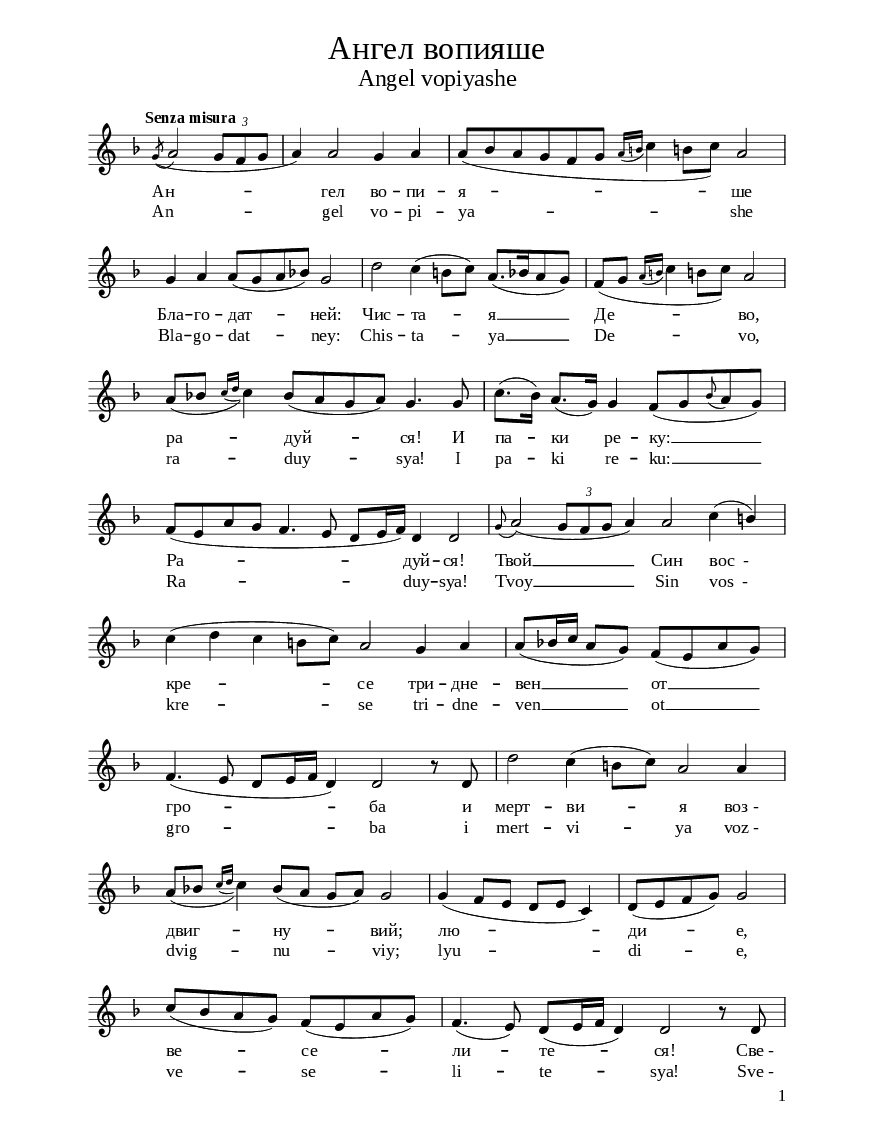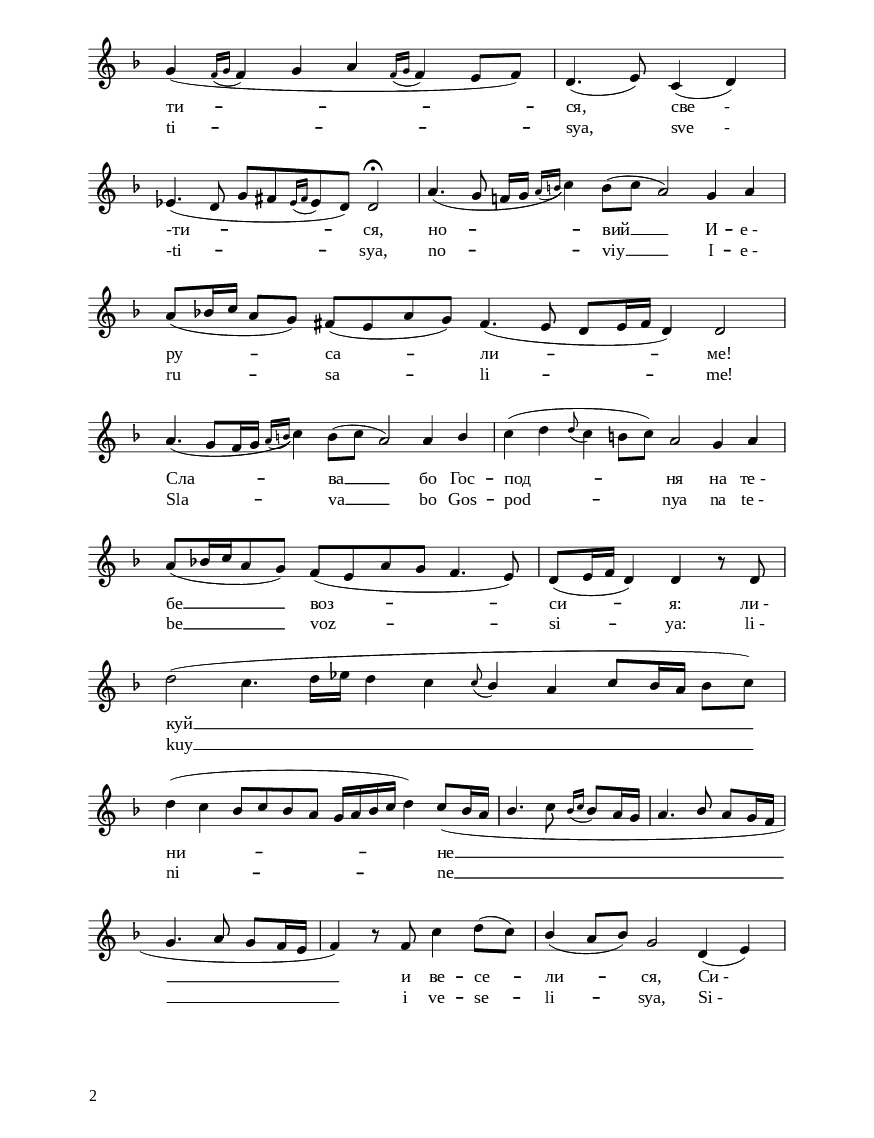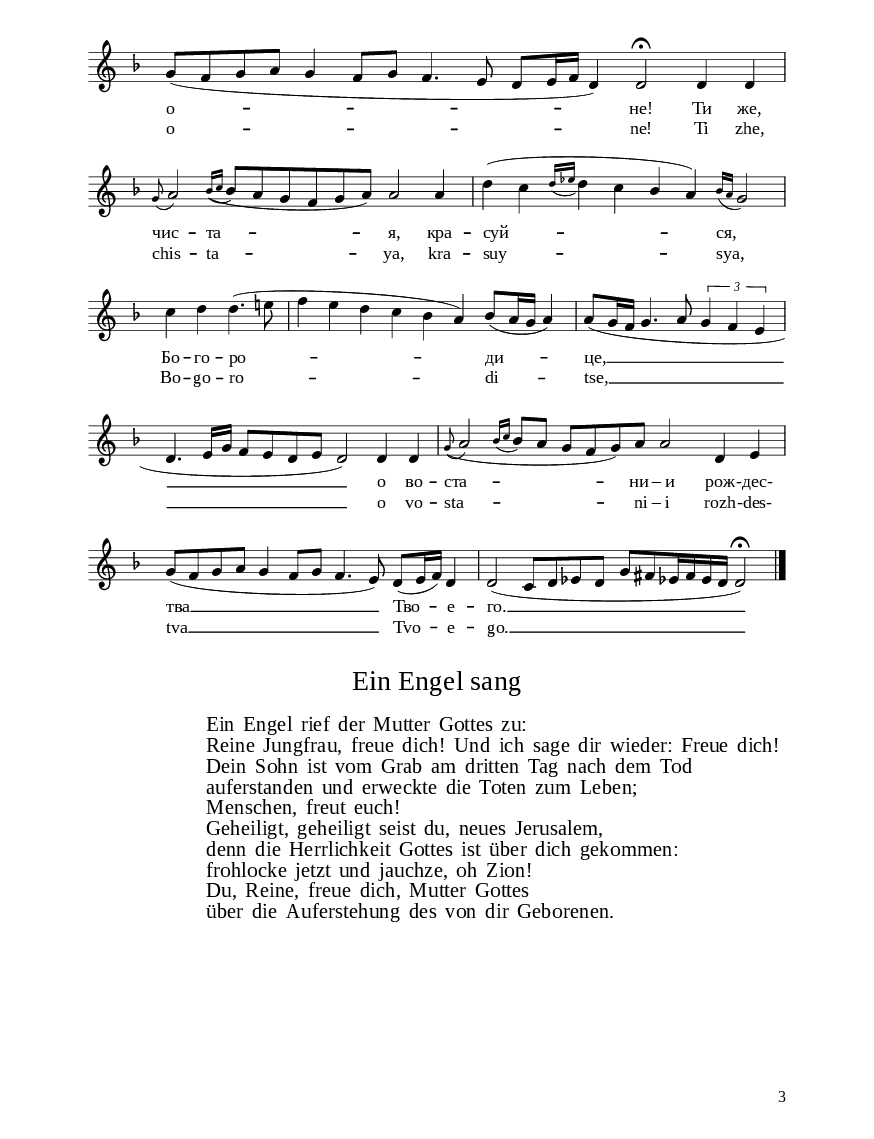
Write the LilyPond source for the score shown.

\version "2.24.0"

% include paper part and global functions
\include "include/globals.ily"

\bookpart {
  \label #'ref064
  \tocItem \markup "Ангел вопияше – Angel vopiyashe"
  \include "include/bookpart-paper.ily"
  \score {
    \include "include/score-layout.ily"

    \new Voice \relative c' {
      \clef treble
      \key d \minor
      \tempo "Senza misura"
      \autoBeamOff
      \omit Score.TimeSignature
      \cadenzaOn % allows custom bar lines


      \acciaccatura g'8 (a2 \tuplet 3/2 { g8 [f g] } \bar "|"
      a4) a2 g4 a4 \bar "|"
      \slurDown a8( [bes a g f g] \acciaccatura { a16 [b] } c4 b!8 [c]) a2 \bar "|" \break

      \slurNeutral g4 a a8 ([g a bes]) g2 \bar "|"
      d'2 c4 (b8 [c]) a8. ([bes16 a8 g]) \bar "|"
      \slurDown f8([ g] \acciaccatura { a16 [b] } c4 b!8[ c]) a2 \bar "|"  \break

      a8( [bes] \acciaccatura { c16 [d] } c4) bes8( [a g a]) g4. g8 \bar "|"
      \slurNeutral c8.( [bes16]) a8.( [g16]) g4 f8( [g \appoggiatura bes a g]) \bar "|"  \break

      f8( [e a g] f4. e8 d [e16 f]) d4 d2 \bar "|"
      \appoggiatura g8  a2( \tuplet 3/2 { g8 [f g] } a4) a2 c4( \stemUp b) \bar "|"  \break

      \stemNeutral c4( d  c b!8 [c]) a2 g4 a \bar "|"
      \stemUp a8( [bes16 c] a8 [g]) f( [e a g]) \bar "|"  \break

      f4.( e8 d[ e16 f] d4) d2 r8 d \bar "|"
      \stemNeutral d'2 c4( b!8[ c]) a2 a4 \bar "|"  \break

      \slurDown a8([bes] \acciaccatura { c16 [d] } c4) bes8( [a] g [a]) g2 \bar "|"
      g4( f8 [e] d [e] c4) \bar "|"
      d8([ e f g]) g2 \bar "|"  \break

      c8([ bes a g]) f([ e a g]) \bar "|"
      f4.( e8) d([ e16 f] d4) d2 r8 d \bar "|"  \break
      \pageBreak

      g4( \acciaccatura { f16 [g] } f4 g a \acciaccatura { f16 [g] } f4 e8[  f]) \bar "|"
      d4.( e8) c4( d) \bar "|"  \break

      ees4.( d8 g8[ fis \acciaccatura { ees16 [fis] }  ees8 d]) d2\fermata \bar "|"
      a'4.( g8 f16[ g] \acciaccatura { a16 [b] } c4) \slurNeutral b8([ c] a2) g4 a4 \bar "|"  \break

      \stemUp a8([ bes16 c] a8  [g]) fis8([ ees a g]) fis4.( ees8 d[ ees16 fis] d4) d2 \bar "|"  \break

      \stemNeutral \slurDown a'4.( g8[ fis16 g] \acciaccatura { a16 [b!] } c4) \slurNeutral b8([ c]  a2)  a4 \stemUp b \bar "|"
      \stemNeutral c4( d \appoggiatura d8 c4 b!8[ c]) a2 g4 a \bar "|"  \break

      a8([ bes16 c a8 g]) fis([ ees a g] fis4. ees8) \bar "|"
      d8([ ees16 fis] d4) d r8 d \bar "|"  \break

      d'2( c4. d16[ ees] d4 c \appoggiatura c8 \stemUp bes4 a c8[ bes16 a]  \stemNeutral bes8[ c]) \bar "|"  \break

      d4( c \stemUp bes8[ c bes a] g16[ a bes c] \stemNeutral d4) \stemUp \slurDown c8([ bes16 a] \bar "|" \noBreak
      bes4. \stemNeutral c8 \acciaccatura { bes16 [c] } \stemUp bes8[ a16 g]  \bar "|" \noBreak
      a4. bes8 a[ g16 fis] \bar "|" \break

      g4. a8 g8[ fis16 ees] \bar "|"
      fis4) r8 fis \stemNeutral \slurNeutral c'4 d8([ c])  \bar "|"
      \stemUp bes4( a8[ bes]) g2 d4( ees)  \bar "|" \break
      \pageBreak

      g8([ fis g a] g4 fis8[ g] fis4. ees8 d8[ ees16 fis] d4) d2\fermata d4 d  \bar "|" \break

      \appoggiatura g8 a2 \acciaccatura { bes16([ c] } bes8[ a g fis g a]) a2 a4 \bar "|"
      \stemNeutral d4( c \acciaccatura { d16[ ees!]} d4 c \stemUp bes a) \acciaccatura { bes16[ a] } g2 \bar "|" \break

      \stemNeutral c4 d d4.( e8 \bar "|" \noBreak
      f4 e d c bes a) bes8([ a16 g] a4) \bar "|" \noBreak
      a8([ g16 fis] g4. a8 \tuplet 3/2 { g4 fis ees } \bar "|" \break

      d4. ees16[ g] fis8[ ees d ees] d2) d4 d \bar "|" \noBreak
      \appoggiatura g8( a2 \acciaccatura { bes16[ c] } bes8[ a] g8[ fis g) a] a2 d,4 ees \bar "|" \break

      g8([ fis g a] g4 fis8[ g] fis4. ees8) d([ ees16 fis)] d4 \bar "|" \noBreak
      d2( c8[  d ees! d] g8[ fis! ees!16 fis  ees d] d2)\fermata \bar "|."

      %\pageBreak
    }

    \addlyrics {
      Ан -- гел во -- пи -- я -- -- -- ше
      Бла -- го -- дат -- ней: Чис -- та -- я __ Де -- во,
      ра -- дуй -- ся! И па -- ки ре -- ку: __
      Ра -- -- дуй -- ся! Твой __ Син "вос  -"
      кре -- -- се три -- дне -- вен __  от __
      гро -- ба и мерт -- ви -- я "воз -"
      двиг -- ну -- вий; лю -- -- ди -- е,
      ве -- се -- ли -- те -- ся! "Све -"
      ти -- -- -- -- -- -- ся, "све       -"
      "-ти" --  -- ся, но -- -- вий __ И -- "е -"
      ру -- -- са -- ли -- -- -- ме!
      Сла -- ва __ бо Гос -- под -- ня на "те -"
      бе __ воз -- -- си -- я: "ли -"
      куй __ ни -- -- не __
      и ве -- се -- ли -- ся, "Си -"
      о -- -- -- -- -- -- не! Ти же,
      чис -- та -- я, кра -- суй -- -- ся,
      Бо -- го -- ро -- -- -- ди -- це, __
      о во -- ста -- "ни – и      " рож -- "-дес-"
      тва __ Тво -- е -- го. __
    }

    \addlyrics {
      An -- gel vo -- pi -- ya -- -- -- she
      Bla -- go -- dat -- ney: Chis -- ta -- ya __ De -- vo,
      ra -- duy -- sya! I pa -- ki re -- ku: __
      Ra -- -- duy -- sya! Tvoy __ Sin "vos  -"
      kre -- -- se tri -- dne -- ven __  ot __
      gro -- ba i mert -- vi -- ya "voz -"
      dvig -- nu -- viy; lyu -- -- di -- e,
      ve -- se -- li -- te -- sya! "Sve -"
      ti -- -- -- -- -- -- sya, "sve       -"
      "-ti" --  -- sya, no -- -- viy __ I -- "e -"
      ru -- -- sa -- li -- -- -- me!
      Sla -- va __ bo Gos -- pod -- nya na "te -"
      be __ voz -- -- si -- ya: "li -"
      kuy __ ni -- -- ne __
      i ve -- se -- li -- sya, "Si -"
      o -- -- -- -- -- -- ne! Ti zhe,
      chis -- ta -- ya, kra -- suy -- -- sya,
      Bo -- go -- ro -- -- -- di -- tse, __
      o vo -- sta -- "ni – i      " rozh -- "-des-"
      tva __ Tvo -- e -- go. __
    }

    \header {
      title = \titleFunc "Ангел вопияше" "Angel vopiyashe"
    }

    \midi{}

  } % score


  % include foreign translation(s) of the song
  \version "2.24.0"

\markup \fill-line { \fontsize #deTitleFontSize "Ein Engel sang" }
\markup \null
\markup \null
\markup \fontsize #deCoupletFontSize {
  \hspace #10
  \override #`(baseline-skip . ,deCoupletBaselineSkip)

  \column {

    \line { " "Ein Engel rief der Mutter Gottes zu:}

    \line { " "Reine Jungfrau, freue dich! Und ich sage dir wieder: Freue dich!}

    \line { " "Dein Sohn ist vom Grab am dritten Tag nach dem Tod}

    \line { " "auferstanden und erweckte die Toten zum Leben;}

    \line { " "Menschen, freut euch!}


    \line { " "Geheiligt, geheiligt seist du, neues Jerusalem, }

    \line { " "denn die Herrlichkeit Gottes ist über dich gekommen: }

    \line { " "frohlocke jetzt und jauchze, oh Zion!}

    \line { " "Du, Reine, freue dich, Mutter Gottes}

    \line { " "über die Auferstehung des von dir Geborenen.}


  }

}


} % bookpart
